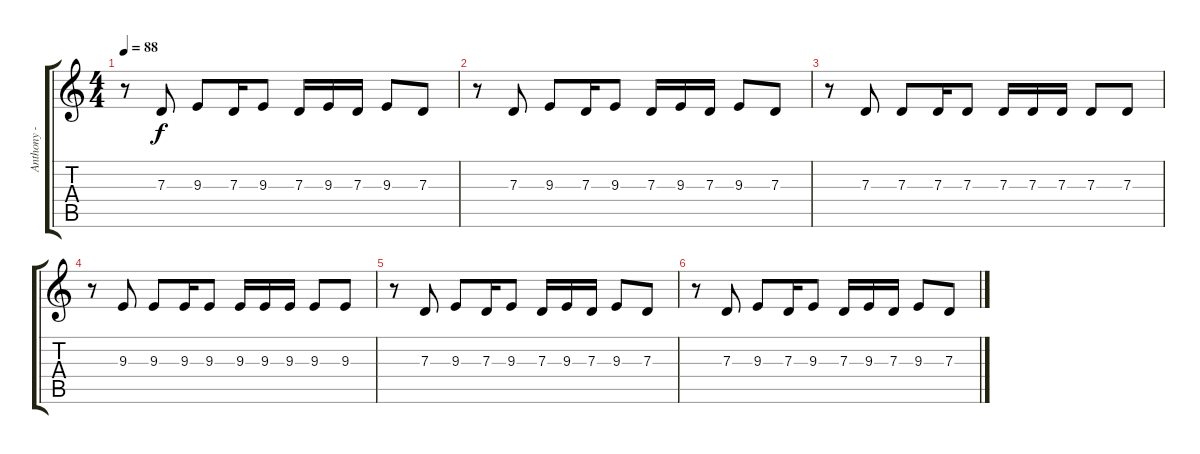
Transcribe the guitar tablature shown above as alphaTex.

\track ("Anthony - Vocals" "Anthony - ") {instrument lead6voice}
\staff {score tabs}
\tuning (E4 B3 G3 D3 A2 E2) {hide}
\ts (4 4)
\tempo 88
\clef g2
\ks c
r.8{dy f} 7.3.8 9.3.8 7.3.16 9.3.8 7.3.16 9.3.16 7.3.16 9.3.8 7.3.8 |
r.8 7.3.8 9.3.8 7.3.16 9.3.8 7.3.16 9.3.16 7.3.16 9.3.8 7.3.8 |
r.8 7.3.8 7.3.8 7.3.16 7.3.8 7.3.16 7.3.16 7.3.16 7.3.8 7.3.8 |
r.8 9.3.8 9.3.8 9.3.16 9.3.8 9.3.16 9.3.16 9.3.16 9.3.8 9.3.8 |
r.8 7.3.8 9.3.8 7.3.16 9.3.8 7.3.16 9.3.16 7.3.16 9.3.8 7.3.8 |
r.8 7.3.8 9.3.8 7.3.16 9.3.8 7.3.16 9.3.16 7.3.16 9.3.8 7.3.8
